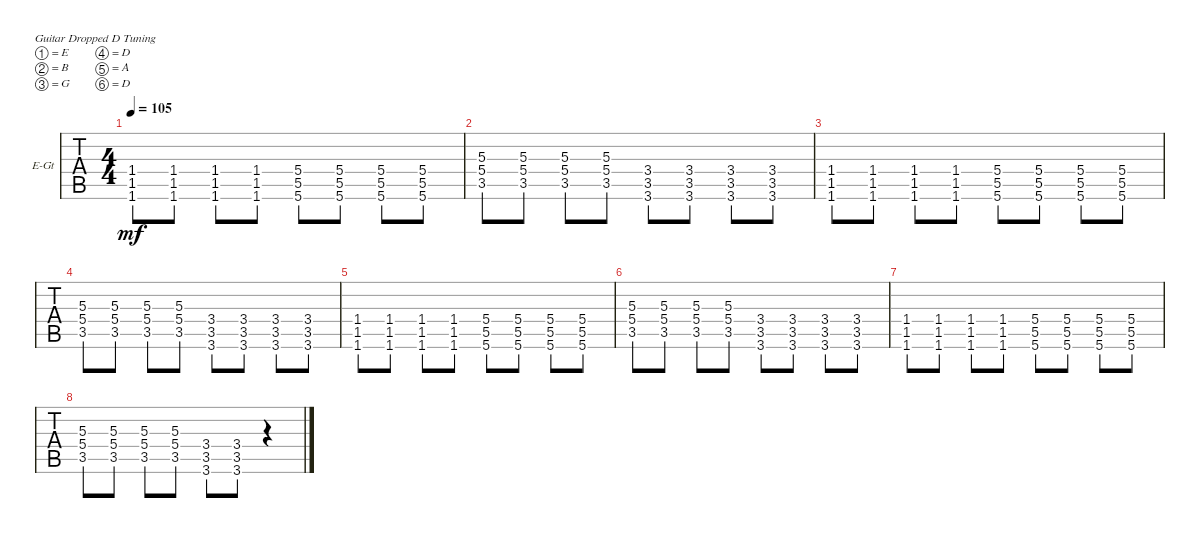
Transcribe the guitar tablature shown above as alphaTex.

\defaultSystemsLayout 4
\bracketExtendMode groupsimilarinstruments
\firstSystemTrackNameOrientation horizontal
\otherSystemsTrackNameOrientation horizontal
\track ("Guitar Ghoul I" "E-Gt") {instrument distortionguitar}
\staff {tabs}
\tuning (E4 B3 G3 D3 A2 D2)
\ts (4 4)
\tempo 105
\clef g2
\ks c
(1.6 1.5 1.4).8{dy mf} (1.6 1.5 1.4).8 (1.6 1.4 1.5).8 (1.6 1.4 1.5).8 (5.6 5.5 5.4).8 (5.6 5.4 5.5).8 (5.6 5.5 5.4).8 (5.6 5.4 5.5).8 |
(3.5 5.4 5.3).8 (3.5 5.3 5.4).8 (3.5 5.4 5.3).8 (3.5 5.4 5.3).8 (3.6 3.4 3.5).8 (3.6 3.4 3.5).8 (3.6 3.4 3.5).8 (3.6 3.4 3.5).8 |
(1.6 1.5 1.4).8 (1.6 1.5 1.4).8 (1.6 1.4 1.5).8 (1.6 1.4 1.5).8 (5.6 5.5 5.4).8 (5.6 5.4 5.5).8 (5.6 5.5 5.4).8 (5.6 5.4 5.5).8 |
(3.5 5.4 5.3).8 (3.5 5.3 5.4).8 (3.5 5.4 5.3).8 (3.5 5.4 5.3).8 (3.6 3.4 3.5).8 (3.6 3.4 3.5).8 (3.6 3.4 3.5).8 (3.6 3.4 3.5).8 |
(1.6 1.5 1.4).8 (1.6 1.5 1.4).8 (1.6 1.4 1.5).8 (1.6 1.4 1.5).8 (5.6 5.5 5.4).8 (5.6 5.4 5.5).8 (5.6 5.5 5.4).8 (5.6 5.4 5.5).8 |
(3.5 5.4 5.3).8 (3.5 5.3 5.4).8 (3.5 5.4 5.3).8 (3.5 5.4 5.3).8 (3.6 3.4 3.5).8 (3.6 3.4 3.5).8 (3.6 3.4 3.5).8 (3.6 3.4 3.5).8 |
(1.6 1.5 1.4).8 (1.6 1.5 1.4).8 (1.6 1.4 1.5).8 (1.6 1.4 1.5).8 (5.6 5.5 5.4).8 (5.6 5.4 5.5).8 (5.6 5.5 5.4).8 (5.6 5.4 5.5).8 |
(3.5 5.4 5.3).8 (3.5 5.3 5.4).8 (3.5 5.4 5.3).8 (3.5 5.4 5.3).8 (3.6 3.4 3.5).8 (3.6 3.4 3.5).8 r.4
